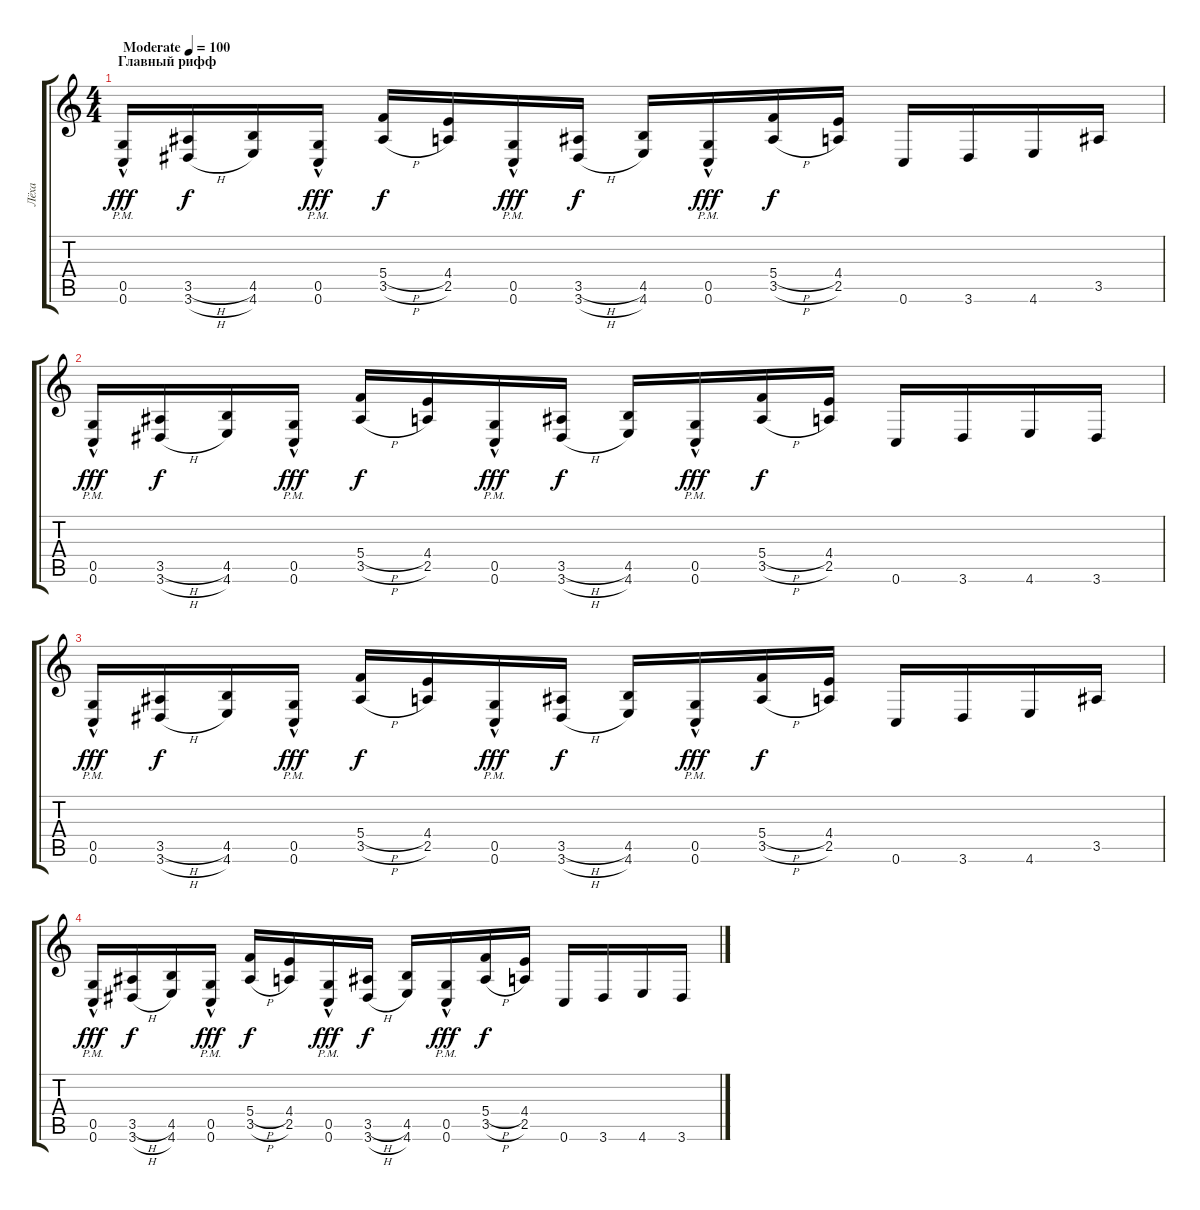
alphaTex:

\track ("Лёха" "Лёха") {instrument distortionguitar}
\staff {score tabs}
\tuning (D4 A3 F3 C3 G2 C2) {hide}
\ts (4 4)
\section ("" "Главный рифф")
\tempo (100 "Moderate")
\clef g2
\ks c
(0.5{hac pm} 0.6{hac pm}).16{dy fff instrument distortionguitar} (3.5{h} 3.6{h}).16{dy f} (4.5 4.6).16 (0.5{hac pm} 0.6{hac pm}).16{dy fff} (5.4{h} 3.5{h}).16{dy f} (4.4 2.5).16 (0.5{hac pm} 0.6{hac pm}).16{dy fff} (3.5{h} 3.6{h}).16{dy f} (4.5 4.6).16 (0.5{hac pm} 0.6{hac pm}).16{dy fff} (5.4{h} 3.5{h}).16{dy f} (4.4 2.5).16 0.6.16 3.6.16 4.6.16 3.5.16 |
(0.5{hac pm} 0.6{hac pm}).16{dy fff} (3.5{h} 3.6{h}).16{dy f} (4.5 4.6).16 (0.5{hac pm} 0.6{hac pm}).16{dy fff} (5.4{h} 3.5{h}).16{dy f} (4.4 2.5).16 (0.5{hac pm} 0.6{hac pm}).16{dy fff} (3.5{h} 3.6{h}).16{dy f} (4.5 4.6).16 (0.5{hac pm} 0.6{hac pm}).16{dy fff} (5.4{h} 3.5{h}).16{dy f} (4.4 2.5).16 0.6.16 3.6.16 4.6.16 3.6.16 |
(0.5{hac pm} 0.6{hac pm}).16{dy fff} (3.5{h} 3.6{h}).16{dy f} (4.5 4.6).16 (0.5{hac pm} 0.6{hac pm}).16{dy fff} (5.4{h} 3.5{h}).16{dy f} (4.4 2.5).16 (0.5{hac pm} 0.6{hac pm}).16{dy fff} (3.5{h} 3.6{h}).16{dy f} (4.5 4.6).16 (0.5{hac pm} 0.6{hac pm}).16{dy fff} (5.4{h} 3.5{h}).16{dy f} (4.4 2.5).16 0.6.16 3.6.16 4.6.16 3.5.16 |
(0.5{hac pm} 0.6{hac pm}).16{dy fff} (3.5{h} 3.6{h}).16{dy f} (4.5 4.6).16 (0.5{hac pm} 0.6{hac pm}).16{dy fff} (5.4{h} 3.5{h}).16{dy f} (4.4 2.5).16 (0.5{hac pm} 0.6{hac pm}).16{dy fff} (3.5{h} 3.6{h}).16{dy f} (4.5 4.6).16 (0.5{hac pm} 0.6{hac pm}).16{dy fff} (5.4{h} 3.5{h}).16{dy f} (4.4 2.5).16 0.6.16 3.6.16 4.6.16 3.6.16
